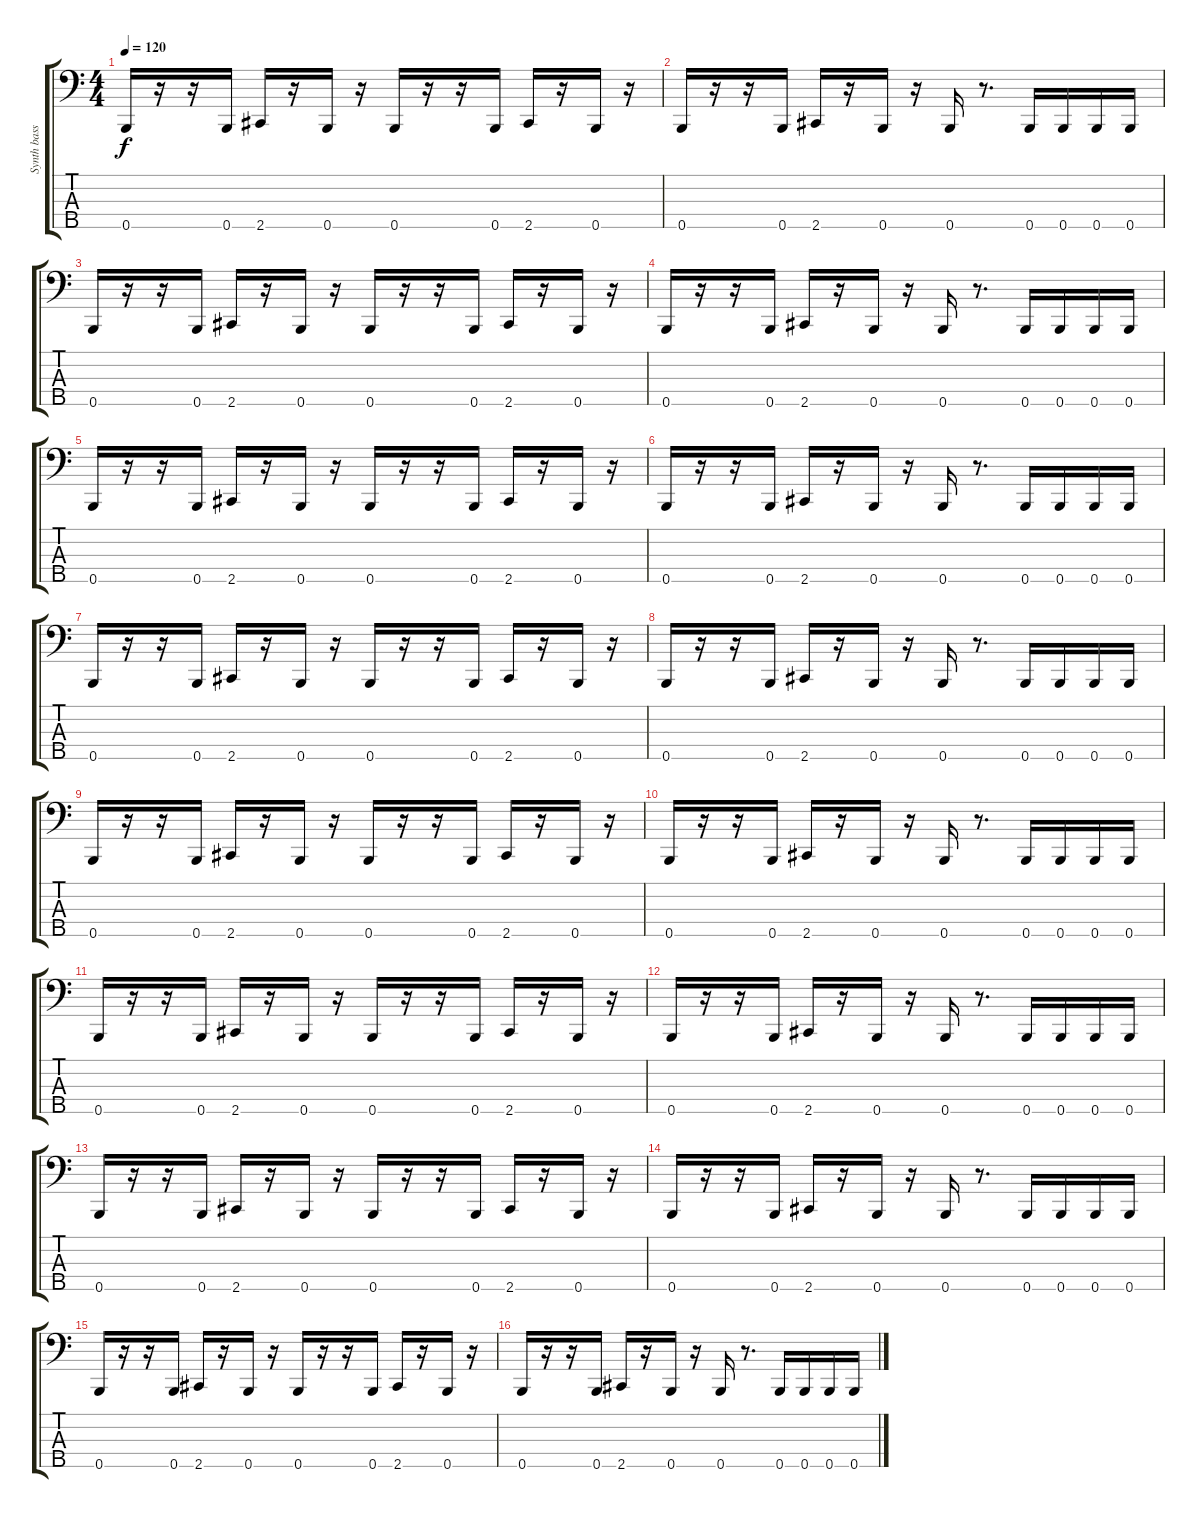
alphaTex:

\track ("Synth bass" "Synth bass") {instrument synthbass1}
\staff {score tabs}
\tuning (G2 D2 A1 E1 B0) {hide}
\ts (4 4)
\tempo 120
\clef f4
\ks c
0.5.16{dy f} r.16 r.16 0.5.16 2.5.16 r.16 0.5.16 r.16 0.5.16 r.16 r.16 0.5.16 2.5.16 r.16 0.5.16 r.16 |
0.5.16 r.16 r.16 0.5.16 2.5.16 r.16 0.5.16 r.16 0.5.16 r.8{d} 0.5.16 0.5.16 0.5.16 0.5.16 |
0.5.16 r.16 r.16 0.5.16 2.5.16 r.16 0.5.16 r.16 0.5.16 r.16 r.16 0.5.16 2.5.16 r.16 0.5.16 r.16 |
0.5.16 r.16 r.16 0.5.16 2.5.16 r.16 0.5.16 r.16 0.5.16 r.8{d} 0.5.16 0.5.16 0.5.16 0.5.16 |
0.5.16 r.16 r.16 0.5.16 2.5.16 r.16 0.5.16 r.16 0.5.16 r.16 r.16 0.5.16 2.5.16 r.16 0.5.16 r.16 |
0.5.16 r.16 r.16 0.5.16 2.5.16 r.16 0.5.16 r.16 0.5.16 r.8{d} 0.5.16 0.5.16 0.5.16 0.5.16 |
0.5.16 r.16 r.16 0.5.16 2.5.16 r.16 0.5.16 r.16 0.5.16 r.16 r.16 0.5.16 2.5.16 r.16 0.5.16 r.16 |
0.5.16 r.16 r.16 0.5.16 2.5.16 r.16 0.5.16 r.16 0.5.16 r.8{d} 0.5.16 0.5.16 0.5.16 0.5.16 |
0.5.16 r.16 r.16 0.5.16 2.5.16 r.16 0.5.16 r.16 0.5.16 r.16 r.16 0.5.16 2.5.16 r.16 0.5.16 r.16 |
0.5.16 r.16 r.16 0.5.16 2.5.16 r.16 0.5.16 r.16 0.5.16 r.8{d} 0.5.16 0.5.16 0.5.16 0.5.16 |
0.5.16 r.16 r.16 0.5.16 2.5.16 r.16 0.5.16 r.16 0.5.16 r.16 r.16 0.5.16 2.5.16 r.16 0.5.16 r.16 |
0.5.16 r.16 r.16 0.5.16 2.5.16 r.16 0.5.16 r.16 0.5.16 r.8{d} 0.5.16 0.5.16 0.5.16 0.5.16 |
0.5.16 r.16 r.16 0.5.16 2.5.16 r.16 0.5.16 r.16 0.5.16 r.16 r.16 0.5.16 2.5.16 r.16 0.5.16 r.16 |
0.5.16 r.16 r.16 0.5.16 2.5.16 r.16 0.5.16 r.16 0.5.16 r.8{d} 0.5.16 0.5.16 0.5.16 0.5.16 |
0.5.16 r.16 r.16 0.5.16 2.5.16 r.16 0.5.16 r.16 0.5.16 r.16 r.16 0.5.16 2.5.16 r.16 0.5.16 r.16 |
0.5.16 r.16 r.16 0.5.16 2.5.16 r.16 0.5.16 r.16 0.5.16 r.8{d} 0.5.16 0.5.16 0.5.16 0.5.16
